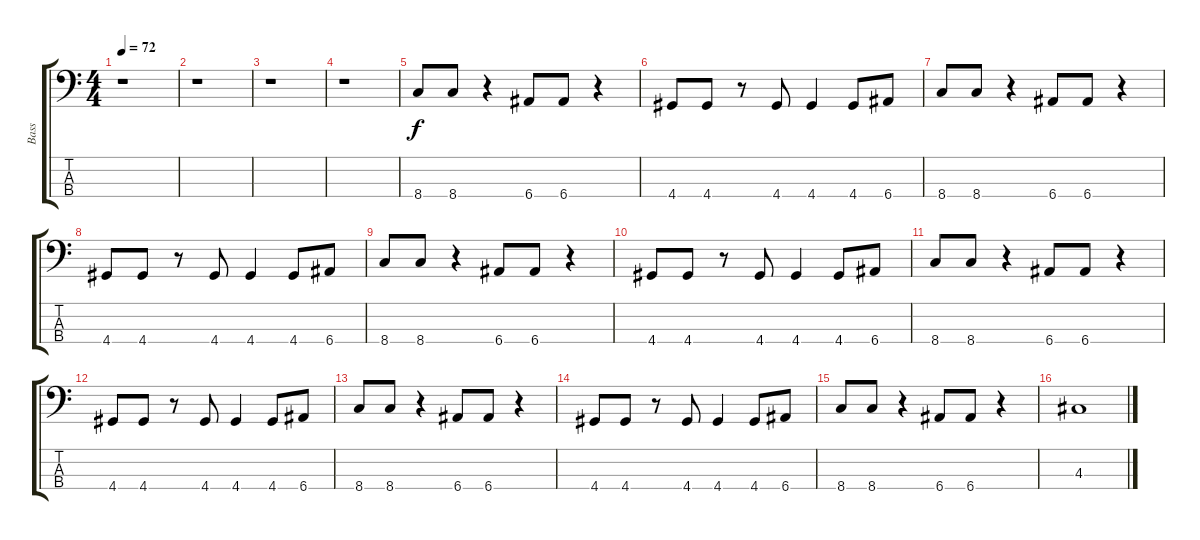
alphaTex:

\track ("Bass" "Bass") {instrument electricbasspick}
\staff {score tabs}
\tuning (G2 D2 A1 E1) {hide}
\ts (4 4)
\tempo 72
\clef f4
\ks c
r.1{dy f} |
r.1 |
r.1 |
r.1 |
8.4.8 8.4.8 r.4 6.4.8 6.4.8 r.4 |
4.4.8 4.4.8 r.8 4.4.8 4.4.4 4.4.8 6.4.8 |
8.4.8 8.4.8 r.4 6.4.8 6.4.8 r.4 |
4.4.8 4.4.8 r.8 4.4.8 4.4.4 4.4.8 6.4.8 |
8.4.8 8.4.8 r.4 6.4.8 6.4.8 r.4 |
4.4.8 4.4.8 r.8 4.4.8 4.4.4 4.4.8 6.4.8 |
8.4.8 8.4.8 r.4 6.4.8 6.4.8 r.4 |
4.4.8 4.4.8 r.8 4.4.8 4.4.4 4.4.8 6.4.8 |
8.4.8 8.4.8 r.4 6.4.8 6.4.8 r.4 |
4.4.8 4.4.8 r.8 4.4.8 4.4.4 4.4.8 6.4.8 |
8.4.8 8.4.8 r.4 6.4.8 6.4.8 r.4 |
4.3.1
